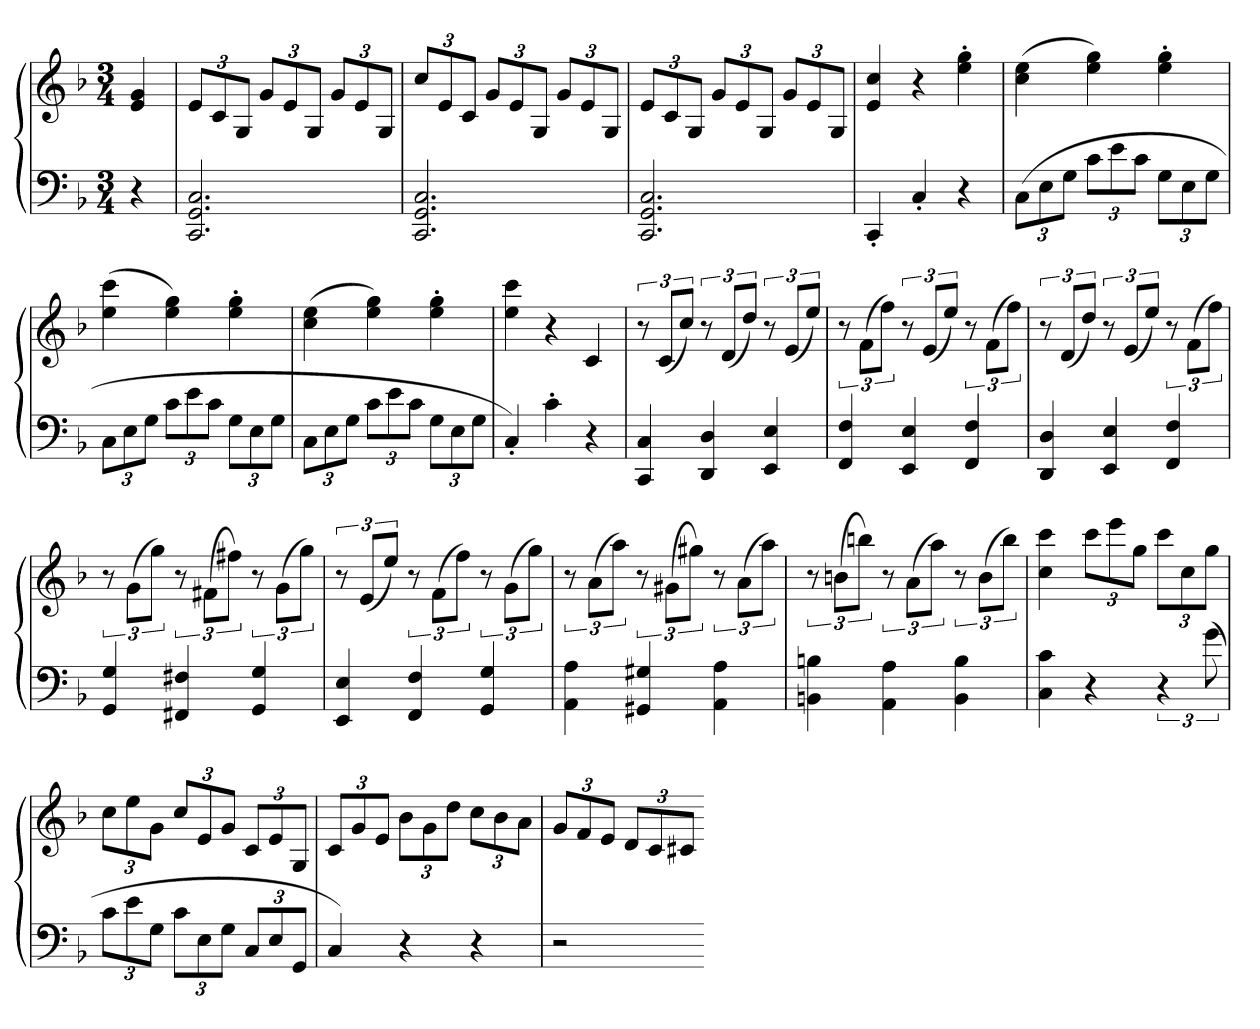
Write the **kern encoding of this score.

**kern	**kern
*part1	*part1
*staff2	*staff1
*clefF4	*clefG2
*k[b-]	*k[b-]
*M3/4	*M3/4
=	=
4r	4e 4g
=	=
2.CC 2.GG 2.C	12eL
.	12c
.	12GJ
.	12gL
.	12e
.	12GJ
.	12gL
.	12e
.	12GJ
=	=
2.CC 2.GG 2.C	12ccL
.	12e
.	12cJ
.	12gL
.	12e
.	12GJ
.	12gL
.	12e
.	12GJ
=	=
2.CC 2.GG 2.C	12eL
.	12c
.	12GJ
.	12gL
.	12e
.	12GJ
.	12gL
.	12e
.	12GJ
=	=
4CC'	4e 4cc
4C'	4r
4r	4ee' 4gg'
=	=
(12CL	(4cc 4ee
12E	.
12GJ	.
12cL	4ee 4gg)
12e	.
12cJ	.
12GL	4ee' 4gg'
12E	.
12GJ	.
=	=
12CL	(4ee 4ccc
12E	.
12GJ	.
12cL	4ee 4gg)
12e	.
12cJ	.
12GL	4ee' 4gg'
12E	.
12GJ	.
=	=
12CL	(4cc 4ee
12E	.
12GJ	.
12cL	4ee 4gg)
12e	.
12cJ	.
12GL	4ee' 4gg'
12E	.
12GJ	.
=	=
4C')	4ee 4ccc
4c'	4r
4r	4c
=	=
4CC 4C	12r
.	(12cL
.	12ccJ)
4DD 4D	12r
.	(12dL
.	12ddJ)
4EE 4E	12r
.	(12eL
.	12eeJ)
=	=
4FF 4F	12r
.	(12fL
.	12ffJ)
4EE 4E	12r
.	(12eL
.	12eeJ)
4FF 4F	12r
.	(12fL
.	12ffJ)
=	=
4DD 4D	12r
.	(12dL
.	12ddJ)
4EE 4E	12r
.	(12eL
.	12eeJ)
4FF 4F	12r
.	(12fL
.	12ffJ)
=	=
4GG 4G	12r
.	(12gL
.	12ggJ)
4FF#X 4F#X	12r
.	(12f#XL
.	12ff#XJ)
4GG 4G	12r
.	(12gL
.	12ggJ)
=	=
4EE 4E	12r
.	(12eL
.	12eeJ)
4FF 4F	12r
.	(12fL
.	12ffJ)
4GG 4G	12r
.	(12gL
.	12ggJ)
=	=
4AA 4A	12r
.	(12aL
.	12aaJ)
4GG#X 4G#X	12r
.	(12g#XL
.	12gg#XJ)
4AA 4A	12r
.	(12aL
.	12aaJ)
=	=
4BBn 4Bn	12r
.	(12bnL
.	12bbnJ)
4AA 4A	12r
.	(12aL
.	12aaJ)
4BB 4B	12r
.	(12bL
.	12bbJ)
=	=
4C 4c	4cc 4ccc
4r	12cccL
.	12eee
.	12ggJ
6r	12cccL
.	12cc
(12g	12ggJ
=	=
12cL	12ccL
12e	12ee
12GJ	12gJ
12cL	12ccL
12E	12e
12GJ	12gJ
12CL	12cL
12E	12e
12GGJ	12GJ
=	=
4C)	12cL
.	12g
.	12eJ
4r	12b-L
.	12g
.	12ddJ
4r	12ccL
.	12b-
.	12aJ
=	=
2r	12gL
.	12f
.	12eJ
.	12dL
.	12c
.	12c#XJ
=-	=-
*-	*-
